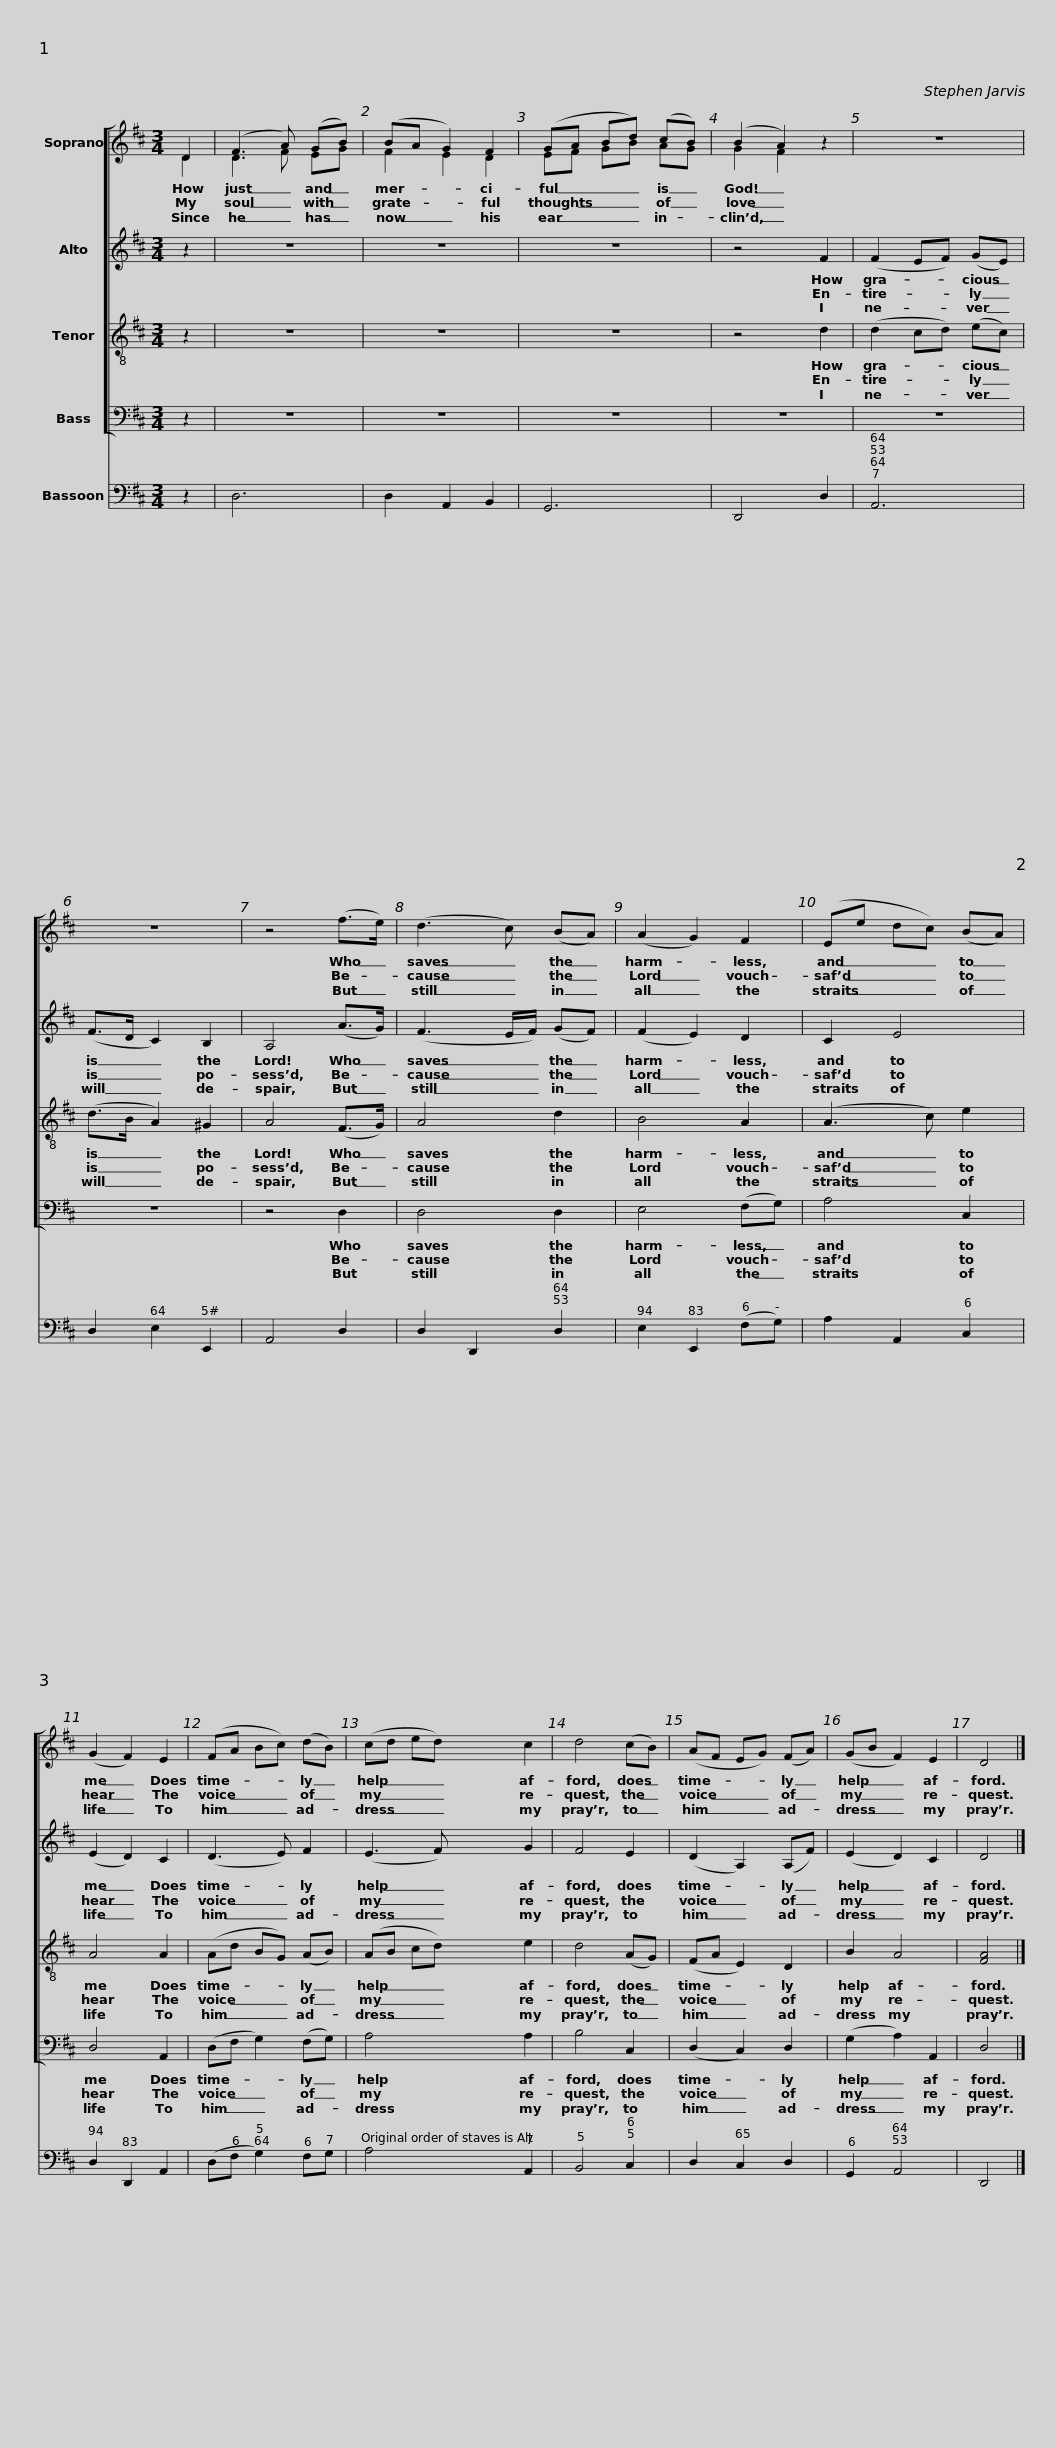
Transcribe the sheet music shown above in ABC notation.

X:1
%%score [ ( 1 2 ) 3 4 5 ] 6
L:1/8
M:3/4
I:linebreak $
K:D
V:1 treble
V:2 treble
V:3 treble
V:4 treble-8 transpose=-12
V:5 bass
V:6 bass
V:1
 D2 | (F3 A) (GB) | (BA G2) F2 | (GA Bd) (cB) | (B2 A2) z2 | %5
 z6 | z6 |$ z4 (f>e) | (d3 c) (BA) | (A2 G2) F2 | %10
 (Ee dc) (BA) | (G2 F2) E2 | (FA Bc) (dB) |$ (cd ed) c2 | d4 (cB) | %15
 (AF EG) (FA) | (GB F2) E2 | D4 |] %18
V:2
 D2 | D3 F EG | F2 E2 D2 | EF GB AG | G2 F2 x2 | %5
 x6 | x6 |$ x6 | x6 | x6 | %10
 x6 | x6 | x6 |$ x6 | x6 | %15
 x6 | x6 | x4 |] %18
V:3
 z2 | z6 | z6 | z6 | z4 F2 | %5
 (F2 EF) (GE) | (F>D C2) B,2 |$ A,4 (A>G) | (F3 E/F/) (GF) | (F2 E2) D2 | %10
 C2 E4 | (E2 D2) C2 | (D3 E) F2 |$ (E3 F) G2 | F4 E2 | %15
 (D2 A,2) (A,F) | (E2 D2) C2 | D4 |] %18
V:4
 z2 | z6 | z6 | z6 | z4 d2 | %5
 (d2 cd) (ec) | (d>B A2) ^G2 |$ A4 (F>G) | A4 d2 | B4 A2 | %10
 (A3 c) e2 | A4 A2 | (Ad BG) (AB) |$ (AB cd) e2 | d4 (AG) | %15
 (FA E2) D2 | B2 A4 | [FA]4 |] %18
V:5
 z2 | z6 | z6 | z6 | z6 | %5
 z6 | z6 |$ z4 D,2 | D,4 D,2 | E,4 (F,G,) | %10
 A,4 C,2 | D,4 A,,2 | (D,F, G,2) (F,G,) |$ A,4 A,2 | B,4 C,2 | %15
 (D,2 C,2) D,2 | (G,2 A,2) A,,2 | D,4 |] %18
V:6
 z2 | D,6 | D,2 A,,2 B,,2 | G,,6 | D,,4 D,2 | %5
 A,,6 | D,2 E,2 E,,2 |$ A,,4 D,2 | D,2 D,,2 D,2 | E,2 E,,2 (F,G,) | %10
 A,2 A,,2 C,2 | D,2 D,,2 A,,2 | (D,F, G,2) F,G, |$ A,4 A,,2 | B,,4 C,2 | %15
 D,2 C,2 D,2 | G,,2 A,,4 | D,,4 |] %18
